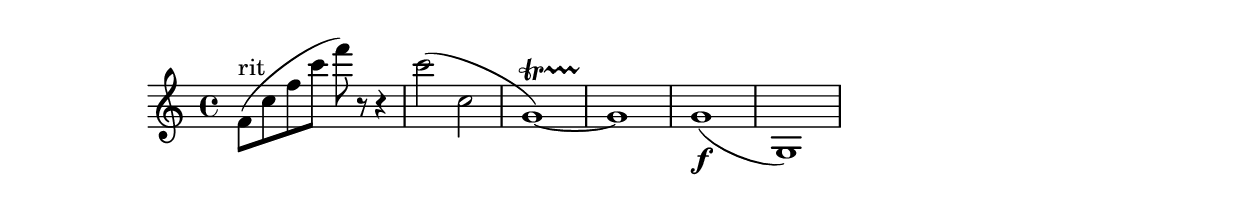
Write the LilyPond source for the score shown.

\version "2.15.24"

\header {
  texidoc = "Slurs do not force grobs with outside-staff-priority
too high.
"
}

\relative c' {
  f8^"rit"( c' f c' f) r8 r4 |
  c2( c,2 |
  g1)~\startTrillSpan
  g1\stopTrillSpan
  g1(\f
  g,1)
}